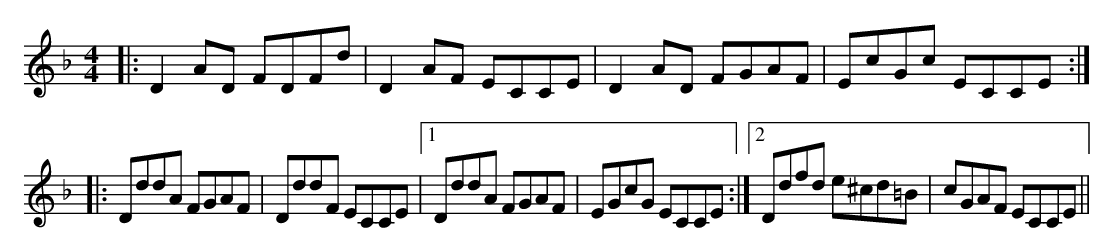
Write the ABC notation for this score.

X:1
M:4/4
K:Dmin
|:D2AD FDFd|D2AF ECCE|D2AD FGAF|EcGc ECCE:|
|:DddA FGAF|DddF ECCE|1 DddA FGAF|EGcG ECCE:|2 Ddfd e^cd=B|cGAF ECCE||
